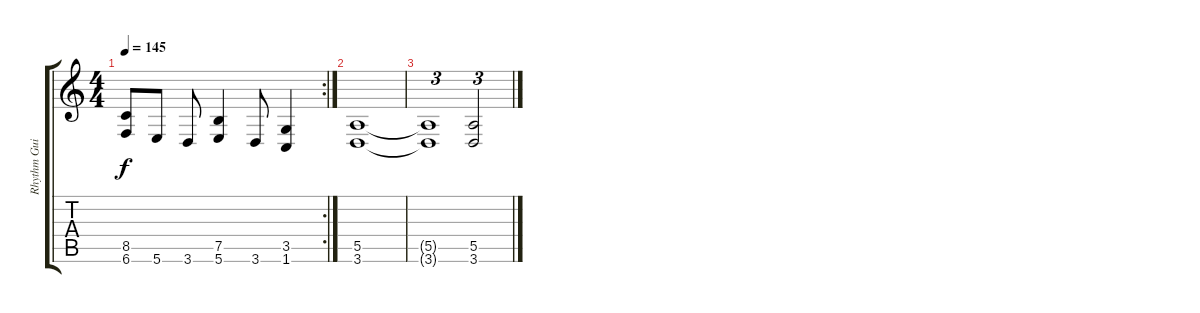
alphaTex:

\track ("Rhythm Guitar" "Rhythm Gui") {instrument overdrivenguitar}
\staff {score tabs}
\tuning (B3 Gb3 D3 A2 E2 B1) {hide}
\rc 2
\ts (4 4)
\tempo 145
\clef g2
\ks c
(8.5{t} 6.6{t}).8{dy f} 5.6.8 3.6.8 (7.5 5.6).4 3.6.8 (3.5 1.6).4 |
(5.5 3.6).1 |
(5.5{t} 3.6{t}).1{tu (3 2)} (5.5 3.6).2{tu (3 2)}
